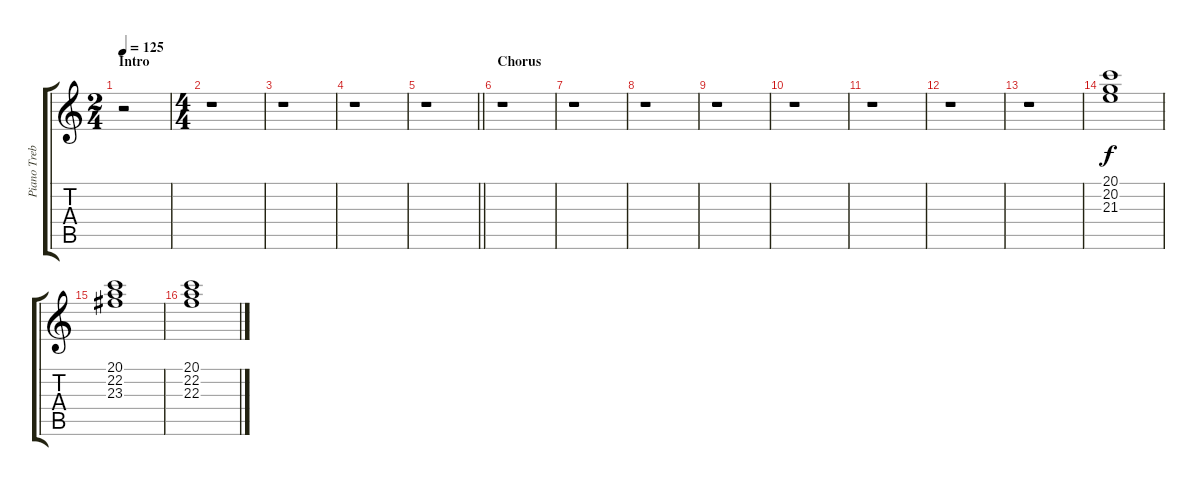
\track ("Piano Treble Clef" "Piano Treb") {instrument acousticgrandpiano}
\staff {score tabs}
\tuning (E4 B3 G3 D3 A2 E2) {hide}
\ts (2 4)
\section ("" "Intro")
\tempo 125
\clef g2
\ks c
r.2{dy f instrument acousticgrandpiano} |
\ts (4 4)
r.1 |
r.1 |
r.1 |
\barLineRight lightlight
r.1 |
\section ("" "Chorus")
r.1 |
r.1 |
r.1 |
r.1 |
r.1 |
r.1 |
r.1 |
r.1 |
(20.1 20.2 21.3).1{volume 8 instrument rockorgan} |
(20.1 22.2 23.3).1 |
(20.1 22.2 22.3).1
